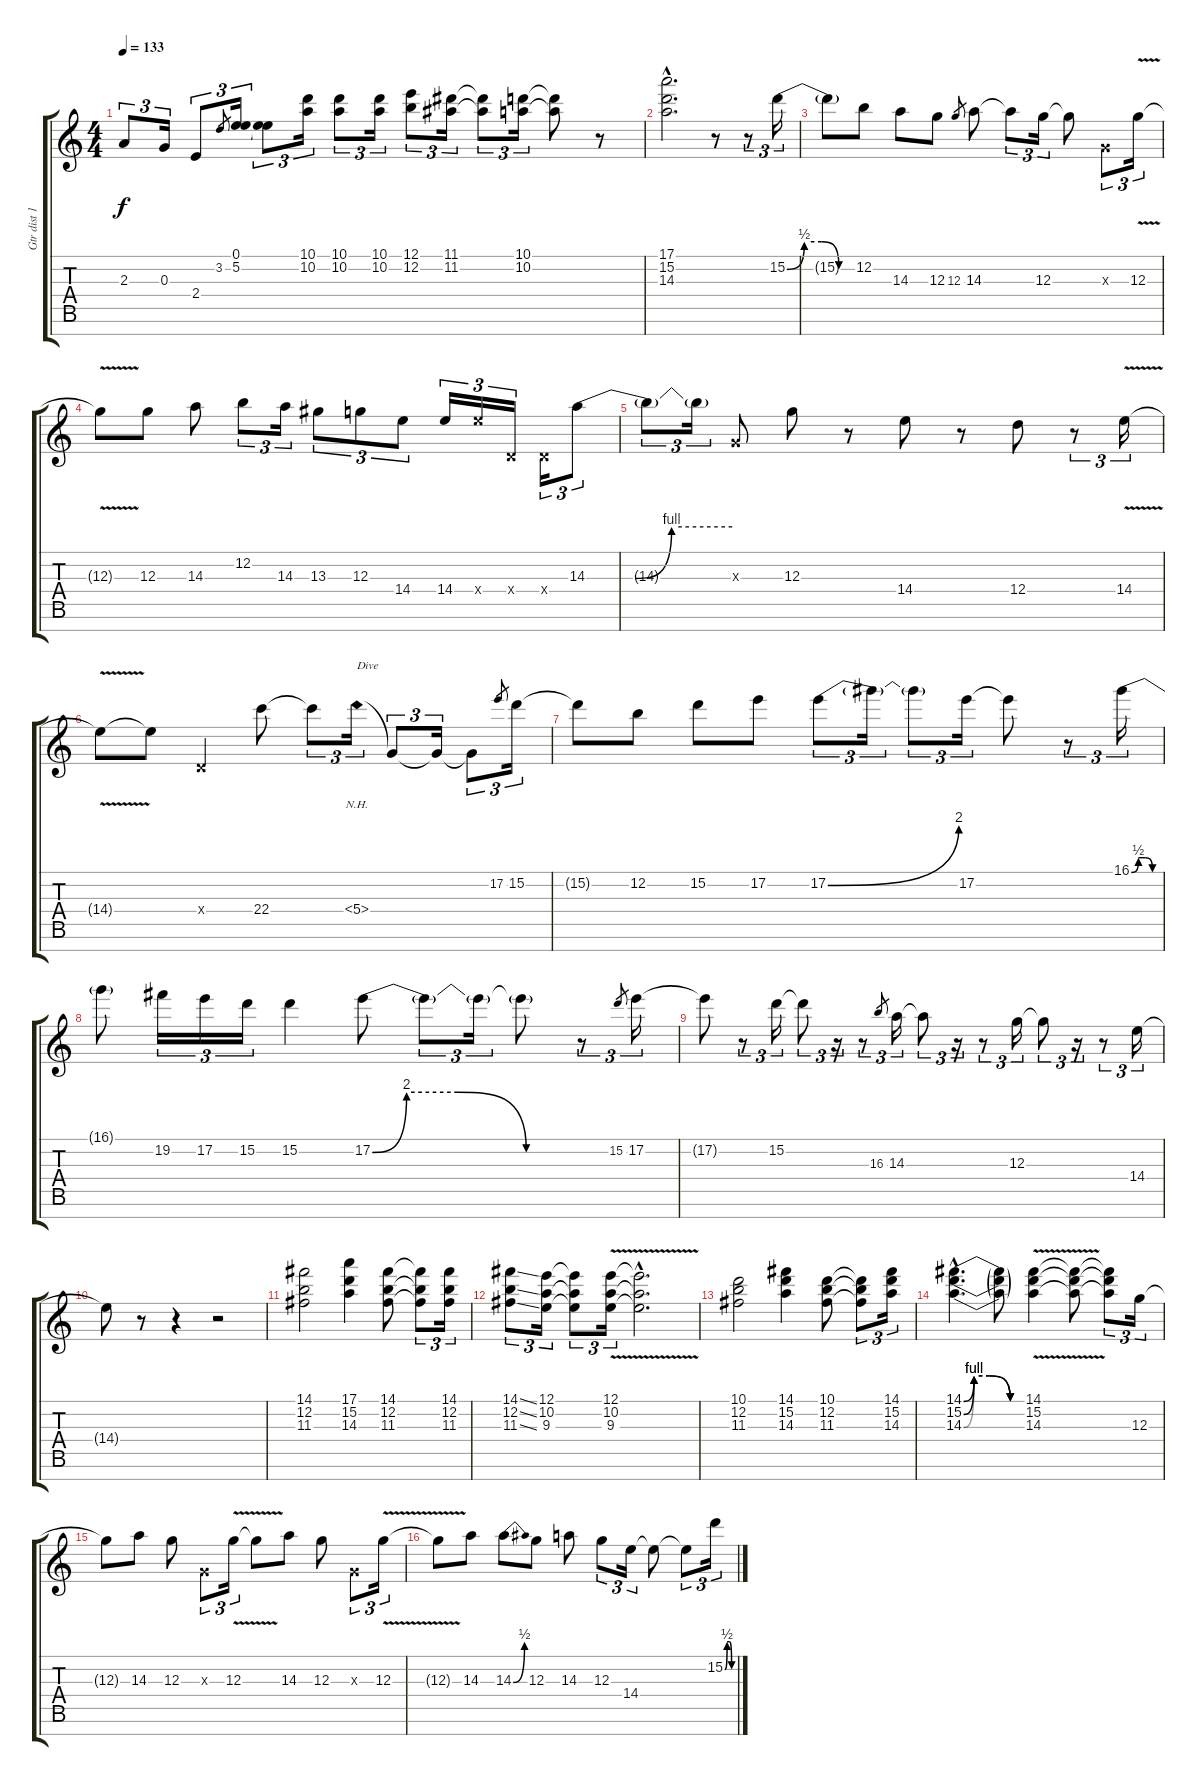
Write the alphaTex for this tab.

\track ("Gtr dist 1" "Gtr dist 1") {instrument distortionguitar}
\staff {score tabs}
\tuning (E4 B3 G3 D3 A2 E2 B1) {hide}
\ts (4 4)
\tempo 133
\clef g2
\ks c
2.3{t}.8{tu (3 2) dy f} 0.3.16{tu (3 2)} 2.4.8{tu (3 2)} 3.2.8{gr} (0.1 5.2).16{tu (3 2)} (0.1{t} 5.2{t}).8{tu (3 2)} (10.1 10.2).16{tu (3 2)} (10.1 10.2).8{tu (3 2)} (10.1 10.2).16{tu (3 2)} (12.1 12.2).8{tu (3 2)} (11.1 11.2).16{tu (3 2)} (11.1{t} 11.2{t}).8{tu (3 2)} (10.1 10.2).16{tu (3 2)} (10.1{t} 10.2{t}).8 r.8 |
(17.1{hac} 15.2{hac} 14.3{hac}).2{d} r.8 r.8{tu (3 2)} 15.2{be (custom 0 0 15 2 30 2 45 0 60 0)}.16{tu (3 2)} |
15.2{t}.8 12.2.8 14.3.8 12.3.8 12.3.8{gr} 14.3.8 14.3{t}.8{tu (3 2)} 12.3.16{tu (3 2)} 12.3{t}.8 0.3{x}.8{tu (3 2)} 12.3{v}.16{tu (3 2)} |
12.3{t}.8 12.3.8 14.3.8 12.2.8{tu (3 2)} 14.3.16{tu (3 2)} 13.3.8{tu (3 2)} 12.3.8{tu (3 2)} 14.4.8{tu (3 2)} 14.4.16{tu (3 2)} 14.4{x}.16{tu (3 2)} 0.4{x}.16{tu (3 2)} 0.4{x}.16{tu (3 2)} 14.3{be (custom 0 0 20 0 35 4 60 4)}.8{tu (3 2)} |
14.3{t}.8{tu (3 2)} 14.3{t}.16{tu (3 2)} 0.3{x}.8 12.3.8 r.8 14.4.8 r.8 12.4.8 r.8{tu (3 2)} 14.4{v}.16{tu (3 2)} |
14.4{t}.8 14.4{t}.8 0.4{x}.4 22.4.8 22.4{t}.8{tu (3 2)} 5.4{nh}.16{tu (3 2) txt "Dive"} 5.4{t}.8{tu (3 2)} 5.4{t}.16{tu (3 2)} 5.4{t}.8{tu (3 2)} 17.2.8{gr} 15.2.16{tu (3 2)} |
15.2{t}.8 12.2.8 15.2.8 17.2.8 17.2{be (bend 0 0 60 8)}.8{tu (3 2)} 17.2{t}.16{tu (3 2)} 17.2{t}.8{tu (3 2)} 17.2.16{tu (3 2)} 17.2{t}.8 r.8{tu (3 2)} 16.1{be (custom 0 0 15 2 30 2 45 0 60 0)}.16{tu (3 2)} |
16.1{t}.8 19.2.16{tu (3 2)} 17.2.16{tu (3 2)} 15.2.16{tu (3 2)} 15.2.4 17.2{be (custom 0 0 10 8 25 8 45 0 60 0)}.8 17.2{t}.8{tu (3 2)} 17.2{t}.16{tu (3 2)} 17.2{t}.8 r.8{tu (3 2)} 15.2.8{gr} 17.2.16{tu (3 2)} |
17.2{t}.8 r.8{tu (3 2)} 15.2.16{tu (3 2)} 15.2{t}.8{tu (3 2)} r.16{tu (3 2)} r.8{tu (3 2)} 16.3.8{gr} 14.3.16{tu (3 2)} 14.3{t}.8{tu (3 2)} r.16{tu (3 2)} r.8{tu (3 2)} 12.3.16{tu (3 2)} 12.3{t}.8{tu (3 2)} r.16{tu (3 2)} r.8{tu (3 2)} 14.4.16{tu (3 2)} |
14.4{t}.8 r.8 r.4 r.2 |
(14.1 12.2 11.3).2 (17.1 15.2 14.3).4 (14.1 12.2 11.3).8 (14.1{t} 12.2{t} 11.3{t}).8{tu (3 2)} (14.1 12.2 11.3).16{tu (3 2)} |
(14.1{ss} 12.2{ss} 11.3{ss}).8{tu (3 2)} (12.1 10.2 9.3).16{tu (3 2)} (12.1{t} 10.2{t} 9.3{t}).8{tu (3 2)} (12.1{v} 10.2{v} 9.3{v}).16{tu (3 2)} (12.1{hac t} 10.2{hac t} 9.3{hac t}).2{d} |
(10.1 12.2 11.3).2 (14.1 15.2 14.3).4 (10.1 12.2 11.3).8 (10.1{t} 12.2{t} 11.3{t}).8{tu (3 2)} (14.1 15.2 14.3).16{tu (3 2)} |
(14.1{be (custom 0 0 10 4 25 4 45 0 60 0) hac} 15.2{be (custom 0 0 10 4 25 4 45 0 60 0) hac} 14.3{be (custom 0 0 10 4 25 4 45 0 60 0) hac}).4{d} (14.1{t} 15.2{t} 14.3{t}).8 (14.1{v} 15.2{v} 14.3{v}).4 (14.1{t} 15.2{t} 14.3{t}).8 (14.1{t} 15.2{t} 14.3{t}).8{tu (3 2)} 12.3.16{tu (3 2)} |
12.3{t}.8 14.3.8 12.3.8 0.3{x}.8{tu (3 2)} 12.3{v}.16{tu (3 2)} 12.3{t}.8 14.3.8 12.3.8 0.3{x}.8{tu (3 2)} 12.3{v}.16{tu (3 2)} |
12.3{t}.8 14.3.8 14.3{be (bend 0 0 60 2)}.8 12.3.8 14.3.8 12.3.8{tu (3 2)} 14.4.16{tu (3 2)} 14.4{t}.8 14.4{t}.8{tu (3 2)} 15.2{be (custom 0 0 15 2 30 2 45 0 60 0)}.16{tu (3 2)}
